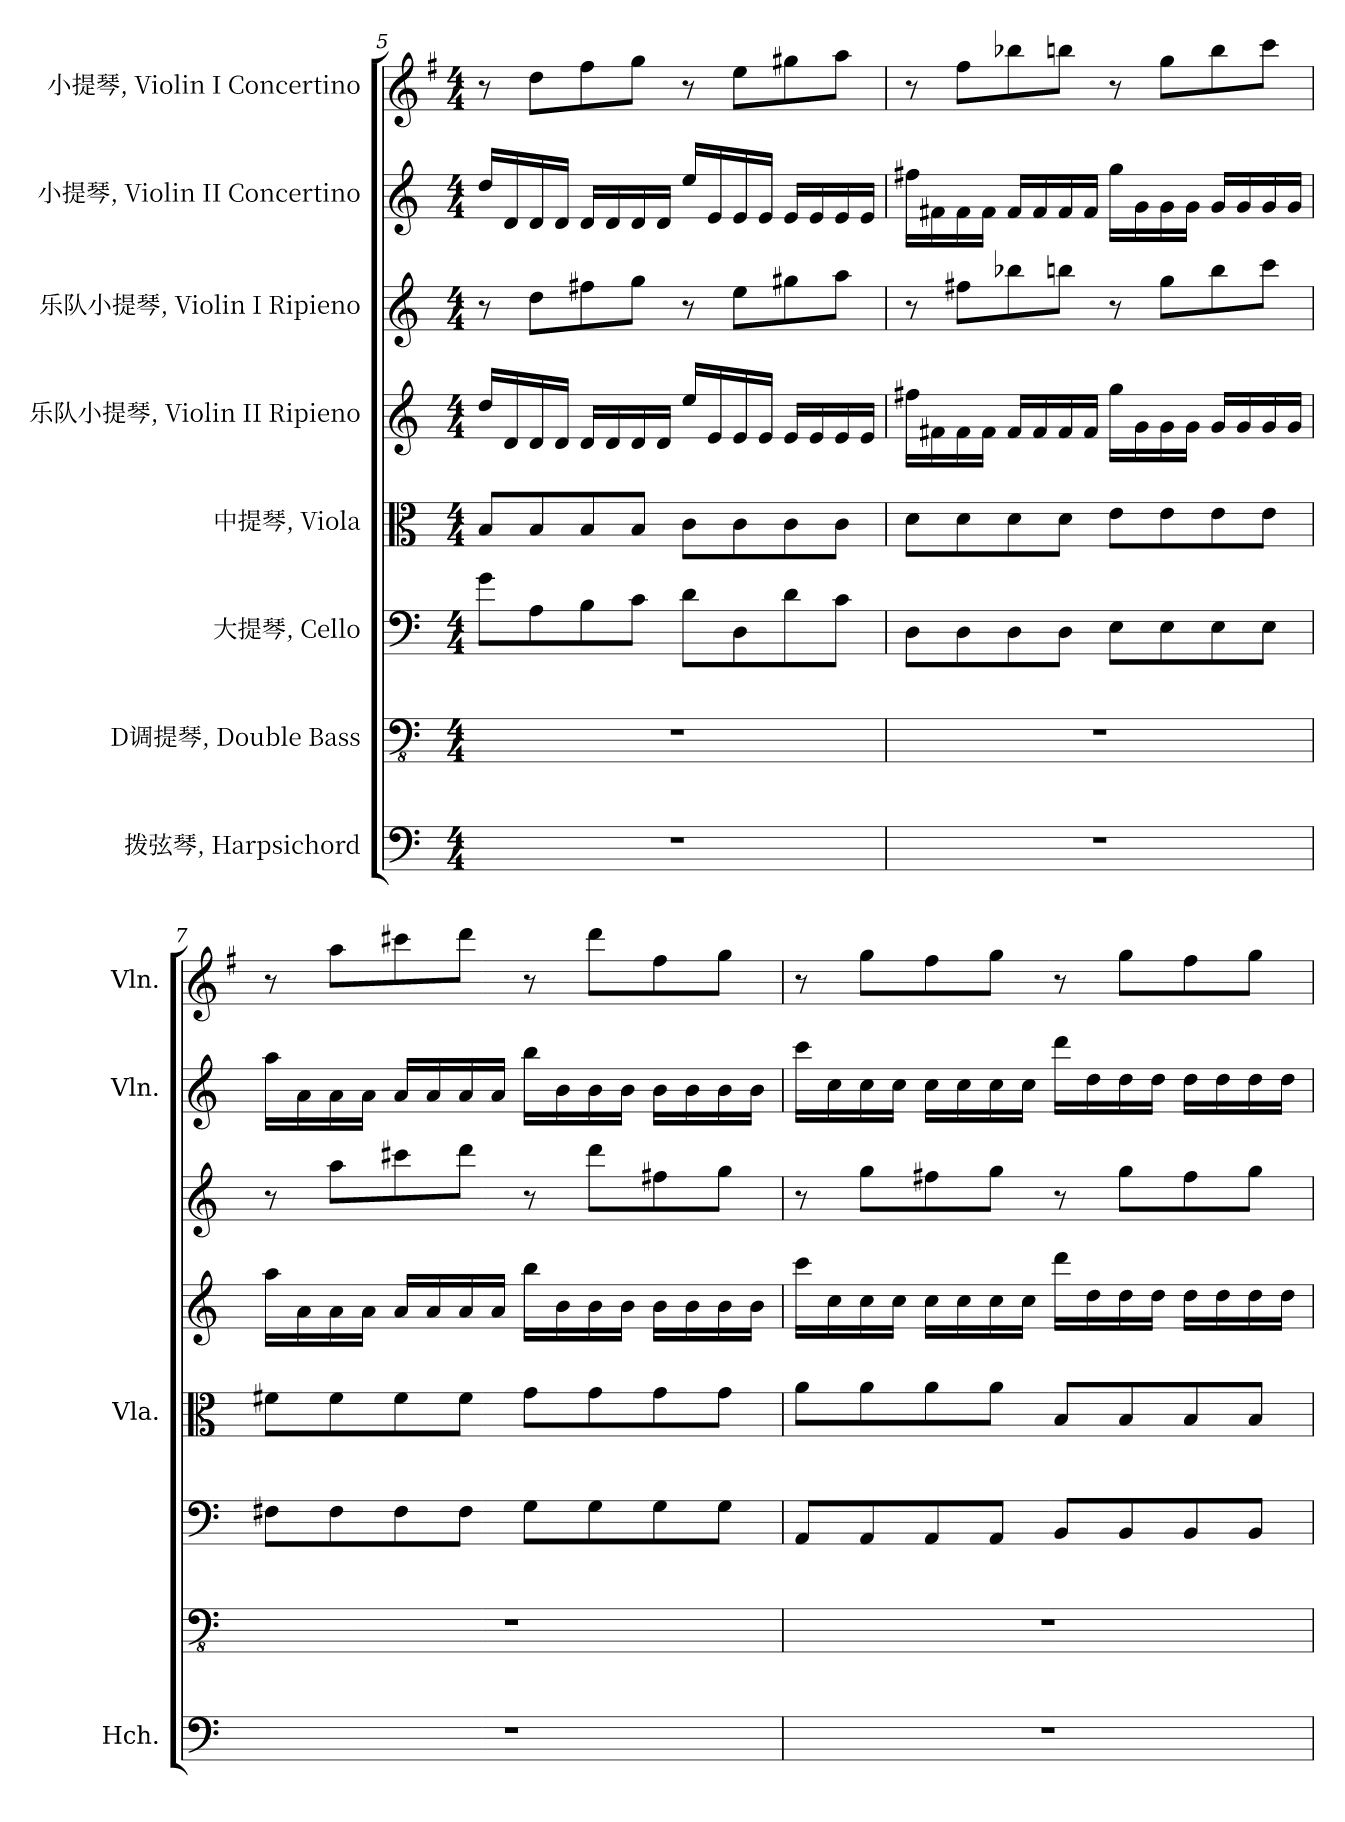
**kern	**kern	**kern	**kern	**kern	**kern	**kern	**kern
*part8	*part7	*part6	*part5	*part4	*part3	*part2	*part1
*staff8	*staff7	*staff6	*staff5	*staff4	*staff3	*staff2	*staff1
*I"拨弦琴, Harpsichord	*I"D调提琴, Double Bass	*I"大提琴, Cello	*I"中提琴, Viola	*I"乐队小提琴, Violin II Ripieno	*I"乐队小提琴, Violin I Ripieno	*I"小提琴, Violin II Concertino	*I"小提琴, Violin I Concertino
*I'Hch.	*	*	*I'Vla.	*	*	*I'Vln.	*I'Vln.
*clefF4	*clefFv4	*clefF4	*clefC3	*clefG2	*clefG2	*clefG2	*clefG2
*	*ITrd7c12	*	*	*	*	*	*
*k[]	*k[]	*k[]	*k[]	*k[]	*k[]	*k[]	*k[f#]
*M4/4	*M4/4	*M4/4	*M4/4	*M4/4	*M4/4	*M4/4	*M4/4
=5	=5	=5	=5	=5	=5	=5	=5
1r	1r	8g\L	8B/L	16dd/LL	8r	16dd/LL	8r
.	.	.	.	16d/	.	16d/	.
.	.	8A\	8B/	16d/	8dd\L	16d/	8dd\L
.	.	.	.	16d/JJ	.	16d/JJ	.
.	.	8B\	8B/	16d/LL	8ff#X\	16d/LL	8ff#\
.	.	.	.	16d/	.	16d/	.
.	.	8c\J	8B/J	16d/	8gg\J	16d/	8gg\J
.	.	.	.	16d/JJ	.	16d/JJ	.
.	.	8d\L	8c\L	16ee/LL	8r	16ee/LL	8r
.	.	.	.	16e/	.	16e/	.
.	.	8D\	8c\	16e/	8ee\L	16e/	8ee\L
.	.	.	.	16e/JJ	.	16e/JJ	.
.	.	8d\	8c\	16e/LL	8gg#X\	16e/LL	8gg#X\
.	.	.	.	16e/	.	16e/	.
.	.	8c\J	8c\J	16e/	8aa\J	16e/	8aa\J
.	.	.	.	16e/JJ	.	16e/JJ	.
!!LO:PB:g=z
=6	=6	=6	=6	=6	=6	=6	=6
1r	1r	8D\L	8d\L	16ff#X\LL	8r	16ff#X\LL	8r
.	.	.	.	16f#X\	.	16f#X\	.
.	.	8D\	8d\	16f#\	8ff#X\L	16f#\	8ff#\L
.	.	.	.	16f#\JJ	.	16f#\JJ	.
.	.	8D\	8d\	16f#/LL	8bb-X\	16f#/LL	8bb-X\
.	.	.	.	16f#/	.	16f#/	.
.	.	8D\J	8d\J	16f#/	8bbn\J	16f#/	8bbn\J
.	.	.	.	16f#/JJ	.	16f#/JJ	.
.	.	8E\L	8e\L	16gg\LL	8r	16gg\LL	8r
.	.	.	.	16g\	.	16g\	.
.	.	8E\	8e\	16g\	8gg\L	16g\	8gg\L
.	.	.	.	16g\JJ	.	16g\JJ	.
.	.	8E\	8e\	16g/LL	8bb\	16g/LL	8bb\
.	.	.	.	16g/	.	16g/	.
.	.	8E\J	8e\J	16g/	8ccc\J	16g/	8ccc\J
.	.	.	.	16g/JJ	.	16g/JJ	.
=7	=7	=7	=7	=7	=7	=7	=7
1r	1r	8F#X\L	8f#X\L	16aa\LL	8r	16aa\LL	8r
.	.	.	.	16a\	.	16a\	.
.	.	8F#\	8f#\	16a\	8aa\L	16a\	8aa\L
.	.	.	.	16a\JJ	.	16a\JJ	.
.	.	8F#\	8f#\	16a/LL	8ccc#X\	16a/LL	8ccc#X\
.	.	.	.	16a/	.	16a/	.
.	.	8F#\J	8f#\J	16a/	8ddd\J	16a/	8ddd\J
.	.	.	.	16a/JJ	.	16a/JJ	.
.	.	8G\L	8g\L	16bb\LL	8r	16bb\LL	8r
.	.	.	.	16b\	.	16b\	.
.	.	8G\	8g\	16b\	8ddd\L	16b\	8ddd\L
.	.	.	.	16b\JJ	.	16b\JJ	.
.	.	8G\	8g\	16b\LL	8ff#X\	16b\LL	8ff#\
.	.	.	.	16b\	.	16b\	.
.	.	8G\J	8g\J	16b\	8gg\J	16b\	8gg\J
.	.	.	.	16b\JJ	.	16b\JJ	.
!!LO:PB:g=z
=8	=8	=8	=8	=8	=8	=8	=8
1r	1r	8AA/L	8a\L	16ccc\LL	8r	16ccc\LL	8r
.	.	.	.	16cc\	.	16cc\	.
.	.	8AA/	8a\	16cc\	8gg\L	16cc\	8gg\L
.	.	.	.	16cc\JJ	.	16cc\JJ	.
.	.	8AA/	8a\	16cc\LL	8ff#X\	16cc\LL	8ff#\
.	.	.	.	16cc\	.	16cc\	.
.	.	8AA/J	8a\J	16cc\	8gg\J	16cc\	8gg\J
.	.	.	.	16cc\JJ	.	16cc\JJ	.
.	.	8BB/L	8B/L	16ddd\LL	8r	16ddd\LL	8r
.	.	.	.	16dd\	.	16dd\	.
.	.	8BB/	8B/	16dd\	8gg\L	16dd\	8gg\L
.	.	.	.	16dd\JJ	.	16dd\JJ	.
.	.	8BB/	8B/	16dd\LL	8ff#\	16dd\LL	8ff#\
.	.	.	.	16dd\	.	16dd\	.
.	.	8BB/J	8B/J	16dd\	8gg\J	16dd\	8gg\J
.	.	.	.	16dd\JJ	.	16dd\JJ	.
=	=	=	=	=	=	=	=
*-	*-	*-	*-	*-	*-	*-	*-
